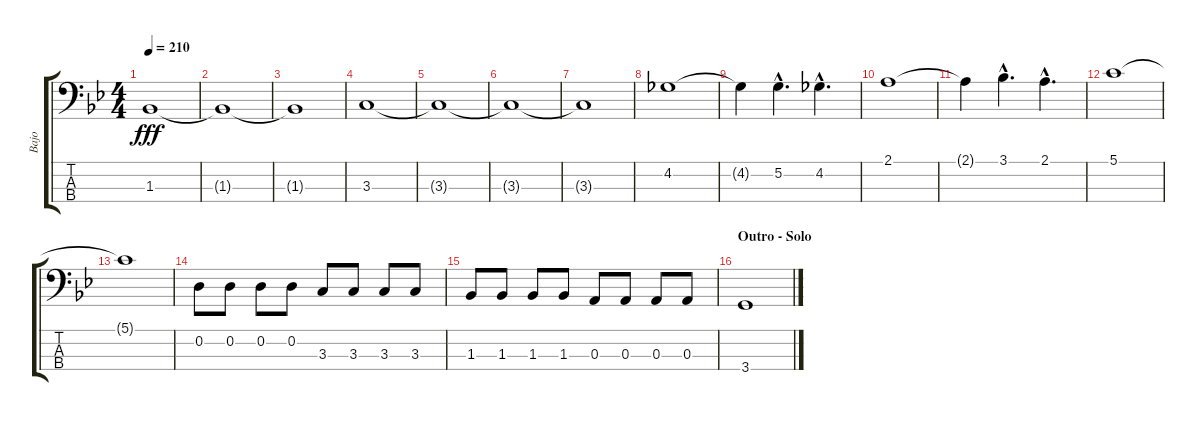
\track ("Bajo" "Bajo") {instrument electricbassfinger}
\staff {score tabs}
\tuning (G2 D2 A1 E1) {hide}
\ts (4 4)
\tempo 210
\clef f4
\ks gminor
1.3{t}.1{dy fff} |
1.3{t}.1 |
1.3{t}.1 |
3.3.1 |
3.3{t}.1 |
3.3{t}.1 |
3.3{t}.1 |
4.2.1 |
4.2{t}.4 5.2{hac}.4{d} 4.2{hac}.4{d} |
2.1.1 |
2.1{t}.4 3.1{hac}.4{d} 2.1{hac}.4{d} |
5.1.1 |
5.1{t}.1 |
0.2.8 0.2.8 0.2.8 0.2.8 3.3.8 3.3.8 3.3.8 3.3.8 |
1.3.8 1.3.8 1.3.8 1.3.8 0.3.8 0.3.8 0.3.8 0.3.8 |
\section ("" "Outro - Solo")
3.4.1
